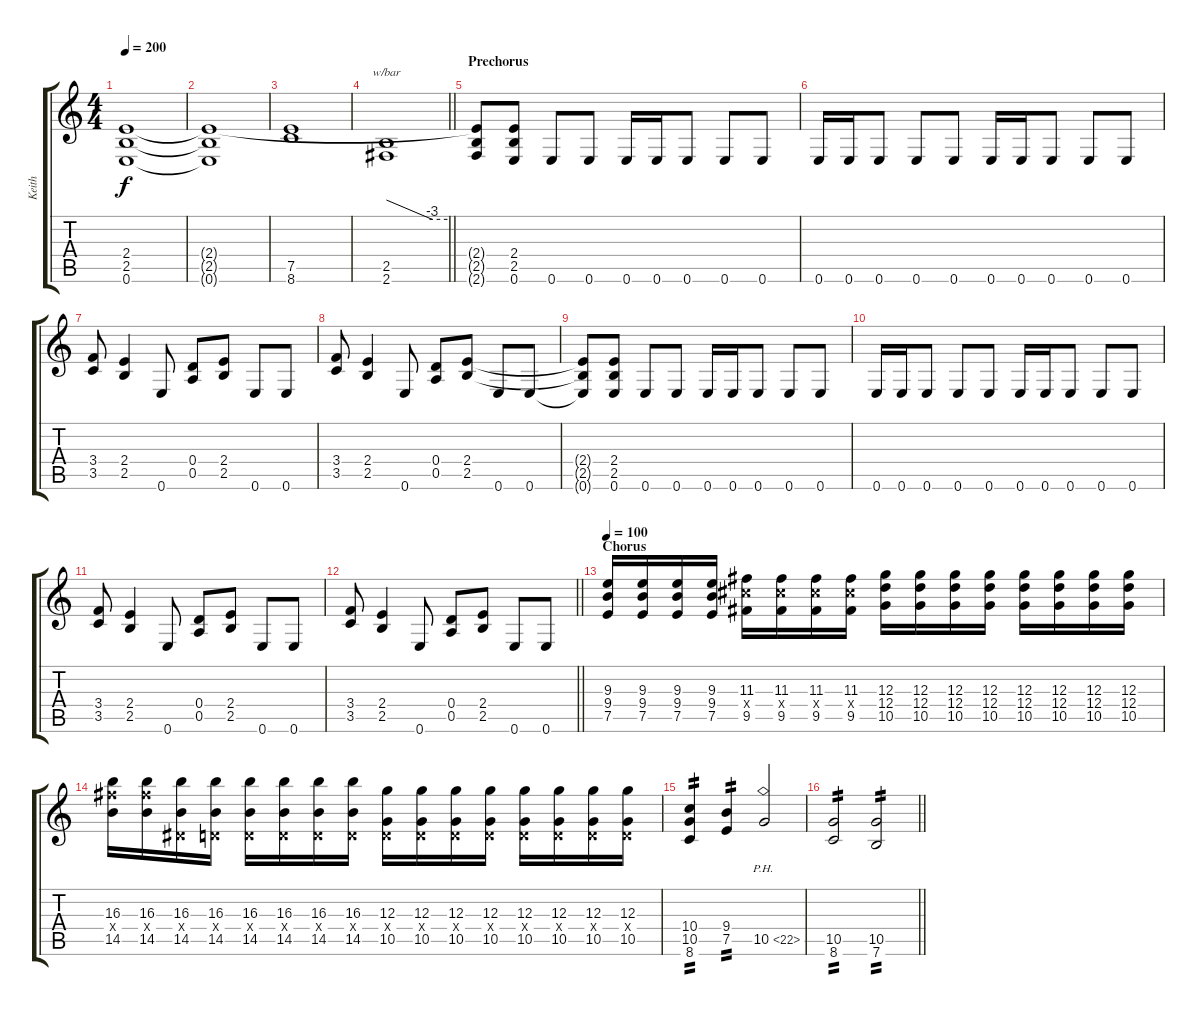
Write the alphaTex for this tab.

\track ("Keith" "Keith") {instrument distortionguitar}
\staff {score tabs}
\tuning (E4 B3 G3 D3 A2 E2) {hide}
\ts (4 4)
\tempo 200
\clef g2
\ks c
(2.4 2.5 0.6).1{dy f} |
(2.4{t} 2.5{t} 0.6{t}).1 |
(7.5 8.6).1 |
\barLineRight lightlight
(2.5 2.6).1{tbe (custom default 0 0 45 -12 60 -12)} |
\section ("" "Prechorus")
(2.4{t} 2.5{t} 2.6{t}).8 (2.4 2.5 0.6).8 0.6.8 0.6.8 0.6.16 0.6.16 0.6.8 0.6.8 0.6.8 |
0.6.16 0.6.16 0.6.8 0.6.8 0.6.8 0.6.16 0.6.16 0.6.8 0.6.8 0.6.8 |
(3.4 3.5).8 (2.4 2.5).4 0.6.8 (0.4 0.5).8 (2.4 2.5).8 0.6.8 0.6.8 |
(3.4 3.5).8 (2.4 2.5).4 0.6.8 (0.4 0.5).8 (2.4 2.5).8 0.6.8 0.6.8 |
(2.4{t} 2.5{t} 0.6{t}).8 (2.4 2.5 0.6).8 0.6.8 0.6.8 0.6.16 0.6.16 0.6.8 0.6.8 0.6.8 |
0.6.16 0.6.16 0.6.8 0.6.8 0.6.8 0.6.16 0.6.16 0.6.8 0.6.8 0.6.8 |
(3.4 3.5).8 (2.4 2.5).4 0.6.8 (0.4 0.5).8 (2.4 2.5).8 0.6.8 0.6.8 |
\barLineRight lightlight
(3.4 3.5).8 (2.4 2.5).4 0.6.8 (0.4 0.5).8 (2.4 2.5).8 0.6.8 0.6.8 |
\section ("" "Chorus")
\tempo 100
(9.3 9.4 7.5).16 (9.3 9.4 7.5).16 (9.3 9.4 7.5).16 (9.3 9.4 7.5).16 (11.3 11.4{x} 9.5).16 (11.3 11.4{x} 9.5).16 (11.3 11.4{x} 9.5).16 (11.3 11.4{x} 9.5).16 (12.3 12.4 10.5).16 (12.3 12.4 10.5).16 (12.3 12.4 10.5).16 (12.3 12.4 10.5).16 (12.3 12.4 10.5).16 (12.3 12.4 10.5).16 (12.3 12.4 10.5).16 (12.3 12.4 10.5).16 |
(16.3 16.4{x} 14.5).16 (16.3 16.4{x} 14.5).16 (16.3 1.4{x} 14.5).16 (16.3 0.4{x} 14.5).16 (16.3 0.4{x} 14.5).16 (16.3 0.4{x} 14.5).16 (16.3 0.4{x} 14.5).16 (16.3 0.4{x} 14.5).16 (12.3 0.4{x} 10.5).16 (12.3 0.4{x} 10.5).16 (12.3 0.4{x} 10.5).16 (12.3 0.4{x} 10.5).16 (12.3 0.4{x} 10.5).16 (12.3 0.4{x} 10.5).16 (12.3 0.4{x} 10.5).16 (12.3 0.4{x} 10.5).16 |
(10.4 10.5 8.6).4{tp 2} (9.4 7.5).4{tp 2} 10.5{ph 12}.2 |
\barLineRight lightlight
(10.5 8.6).2{tp 2} (10.5 7.6).2{tp 2}
